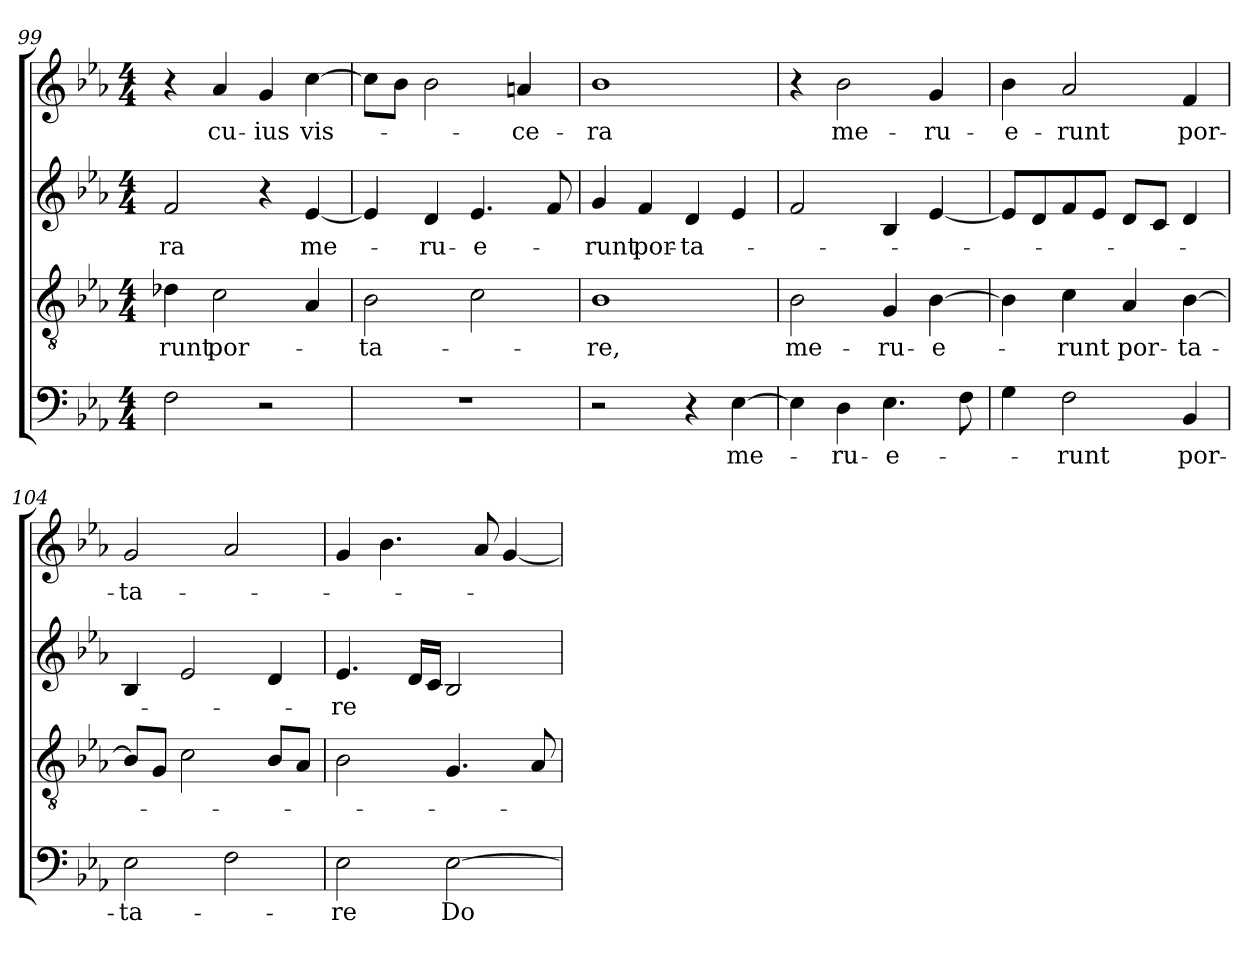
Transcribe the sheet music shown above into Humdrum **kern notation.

**kern	**text	**kern	**text	**kern	**text	**kern	**text
*part4	*part4	*part3	*part3	*part2	*part2	*part1	*part1
*staff4	*staff4	*staff3	*staff3	*staff2	*staff2	*staff1	*staff1
*clefF4	*	*clefGv2	*	*clefG2	*	*clefG2	*
*k[b-e-a-]	*	*k[b-e-a-]	*	*k[b-e-a-]	*	*k[b-e-a-]	*
*E-:	*	*E-:	*	*E-:	*	*E-:	*
*M4/4	*	*M4/4	*	*M4/4	*	*M4/4	*
=99	=99	=99	=99	=99	=99	=99	=99
!	!	!	!LO:LY:b:color=#000000	!	!	!	!
!	!	!	!	!	!LO:LY:b:color=#000000	!	!
2Fi\	.	4d-Xi\	-runt	2fi/	-ra	4r	.
!	!	!	!LO:LY:b:color=#000000	!	!	!	!
!	!	!	!	!	!	!	!LO:LY:b:color=#000000
.	.	2ci\	por-	.	.	4a-i/	cu-
!	!	!	!	!	!	!	!LO:LY:b:color=#000000
2r	.	.	.	4r	.	4gi/	-ius
!	!	!	!	!	!LO:LY:b:color=#000000	!	!
!	!	!	!	!	!	!	!LO:LY:b:color=#000000
.	.	4A-i/	.	[4e-i/	me-	[4cci\	vis-
=100	=100	=100	=100	=100	=100	=100	=100
!	!	!	!LO:LY:b:color=#000000	!	!	!	!
1r	.	2B-i\	-ta-	4e-i/]	.	8cci\L]	.
.	.	.	.	.	.	8b-i\J	.
!	!	!	!	!	!LO:LY:b:color=#000000	!	!
.	.	.	.	4di/	-ru-	2b-i\	.
!	!	!	!	!	!LO:LY:b:color=#000000	!	!
.	.	2ci\	.	4.e-i/	-e-	.	.
!	!	!	!	!	!	!	!LO:LY:b:color=#000000
.	.	.	.	.	.	4ani/	-ce-
.	.	.	.	8fi/	.	.	.
=101	=101	=101	=101	=101	=101	=101	=101
!	!	!	!LO:LY:b:color=#000000	!	!	!	!
!	!	!	!	!	!LO:LY:b:color=#000000	!	!
!	!	!	!	!	!	!	!LO:LY:b:color=#000000
2r	.	1B-i	-re,	4gi/	-runt	1b-i	-ra
!	!	!	!	!	!LO:LY:b:color=#000000	!	!
.	.	.	.	4fi/	por-	.	.
!	!	!	!	!	!LO:LY:b:color=#000000	!	!
4r	.	.	.	4di/	-ta-	.	.
!	!LO:LY:b:color=#000000	!	!	!	!	!	!
[4E-i\	me-	.	.	4e-i/	.	.	.
=102	=102	=102	=102	=102	=102	=102	=102
!	!	!	!LO:LY:b:color=#000000	!	!	!	!
4E-i\]	.	2B-i\	me-	2fi/	.	4r	.
!	!LO:LY:b:color=#000000	!	!	!	!	!	!
!	!	!	!	!	!	!	!LO:LY:b:color=#000000
4Di\	-ru-	.	.	.	.	2b-i\	me-
!	!LO:LY:b:color=#000000	!	!	!	!	!	!
!	!	!	!LO:LY:b:color=#000000	!	!	!	!
4.E-i\	-e-	4Gi/	-ru-	4B-i/	.	.	.
!	!	!	!LO:LY:b:color=#000000	!	!	!	!
!	!	!	!	!	!	!	!LO:LY:b:color=#000000
.	.	[4B-i\	-e-	[4e-i/	.	4gi/	-ru-
8Fi\	.	.	.	.	.	.	.
!!LO:LB:g=z
=103	=103	=103	=103	=103	=103	=103	=103
!	!	!	!	!	!	!	!LO:LY:b:color=#000000
4Gi\	.	4B-i\]	.	8e-i/L]	.	4b-i\	-e-
.	.	.	.	8di/	.	.	.
!	!LO:LY:b:color=#000000	!	!	!	!	!	!
!	!	!	!LO:LY:b:color=#000000	!	!	!	!
!	!	!	!	!	!	!	!LO:LY:b:color=#000000
2Fi\	-runt	4ci\	-runt	8fi/	.	2a-i/	-runt
.	.	.	.	8e-i/J	.	.	.
!	!	!	!LO:LY:b:color=#000000	!	!	!	!
.	.	4A-i/	por-	8di/L	.	.	.
.	.	.	.	8ci/J	.	.	.
!	!LO:LY:b:color=#000000	!	!	!	!	!	!
!	!	!	!LO:LY:b:color=#000000	!	!	!	!
!	!	!	!	!	!	!	!LO:LY:b:color=#000000
4BB-i/	por-	[4B-i\	-ta-	4di/	.	4fi/	por-
=104	=104	=104	=104	=104	=104	=104	=104
!	!LO:LY:b:color=#000000	!	!	!	!	!	!
!	!	!	!	!	!	!	!LO:LY:b:color=#000000
2E-i\	-ta-	8B-i/L]	.	4B-i/	.	2gi/	-ta-
.	.	8Gi/J	.	.	.	.	.
.	.	2ci\	.	2e-i/	.	.	.
2Fi\	.	.	.	.	.	2a-i/	.
.	.	8B-i/L	.	4di/	.	.	.
.	.	8A-i/J	.	.	.	.	.
=105	=105	=105	=105	=105	=105	=105	=105
!	!LO:LY:b:color=#000000	!	!	!	!	!	!
!	!	!	!	!	!LO:LY:b:color=#000000	!	!
2E-i\	-re	2B-i\	.	4.e-i/	-re	4gi/	.
.	.	.	.	.	.	4.b-i\	.
.	.	.	.	16di/LL	.	.	.
.	.	.	.	16ci/JJ	.	.	.
!	!LO:LY:b:color=#000000	!	!	!	!	!	!
[2E-i\	Do-	4.Gi/	.	2B-i/	.	.	.
.	.	.	.	.	.	8a-i/	.
.	.	.	.	.	.	[4gi/	.
.	.	8A-i/	.	.	.	.	.
=	=	=	=	=	=	=	=
*-	*-	*-	*-	*-	*-	*-	*-
